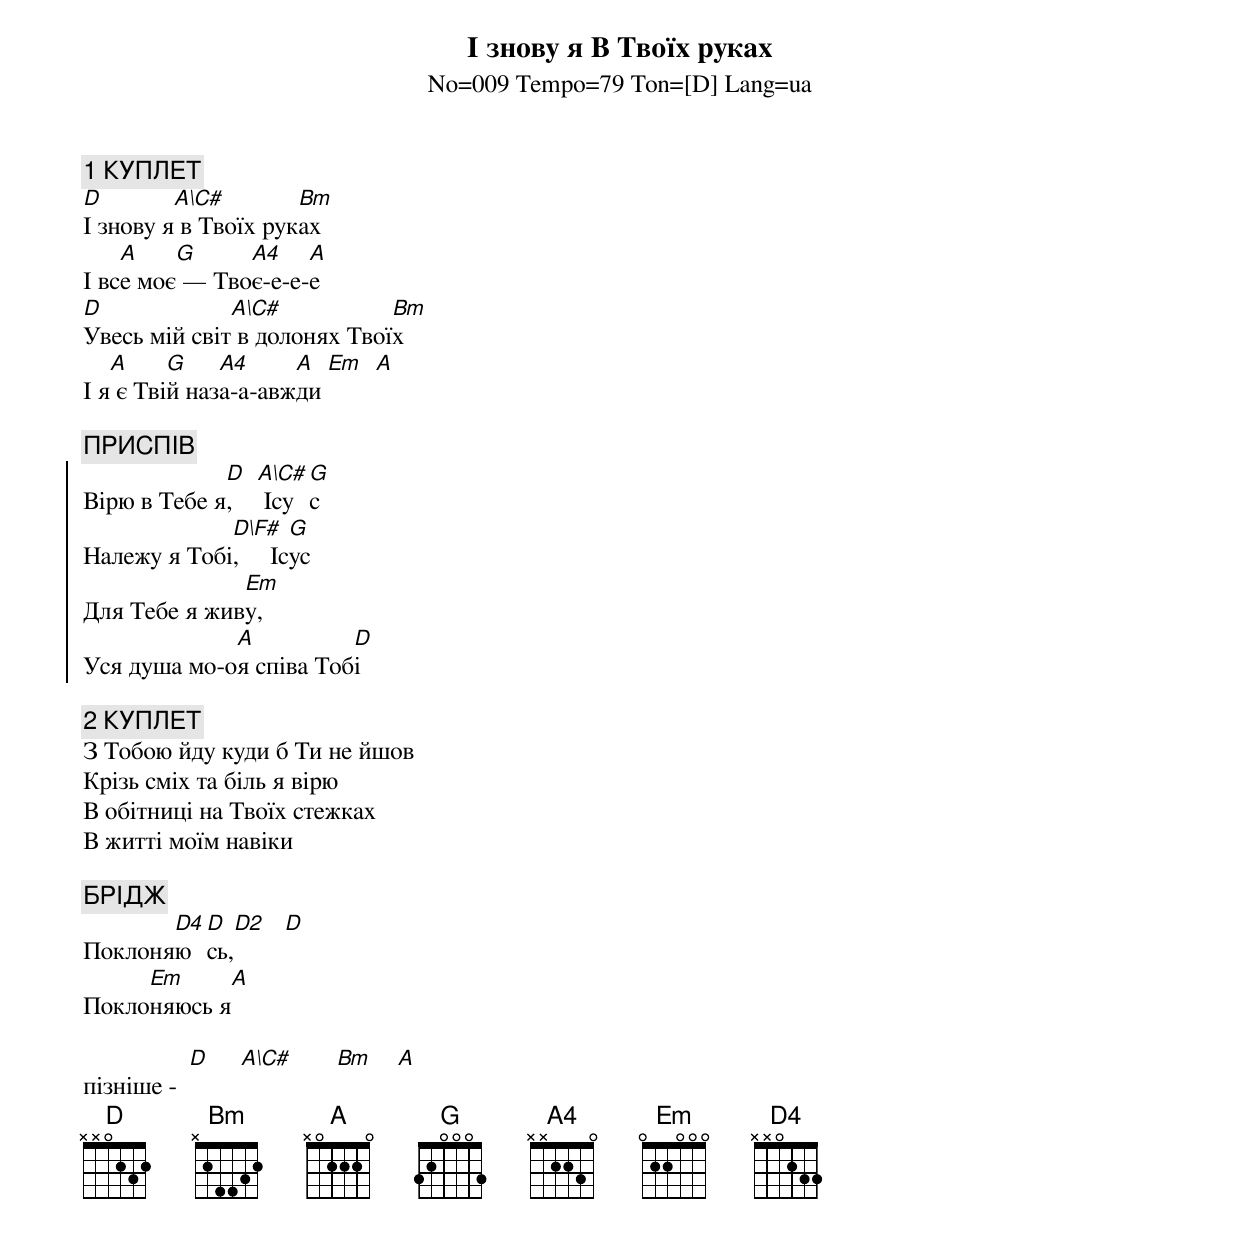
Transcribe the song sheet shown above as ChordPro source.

{title:І знову я В Твоїх руках}
{subtitle:No=009 Tempo=79 Ton=[D] Lang=ua}

{c: 1 КУПЛЕТ}
[D]І знову я[A\C#] в Твоїх рук[Bm]ах
І вс[A]е моє[G] — Тво[A4]є-е-е-[A]е
[D]Увесь мій світ[A\C#] в долонях Твої[Bm]х
І я[A] є Тві[G]й наз[A4]а-а-авж[A]ди [Em]  [A]

{c: ПРИСПІВ}
{soc}
Вірю в Тебе я[D],    [A\C#] Ісу[G]с
Належу я Тобі[D\F#],     Іс[G]ус
Для Тебе я жив[Em]у,
Уся душа мо-о[A]я співа Тоб[D]і
{eoc}

{c: 2 КУПЛЕТ}
З Тобою йду куди б Ти не йшов
Крізь сміх та біль я вірю
В обітниці на Твоїх стежках
В житті моїм навіки

{c: БРІДЖ}
{sob}
Поклоня[D4]ю[D]сь,[D2]   [D]
Покло[Em]няюсь я[A]
{eob}

пізніше -  [D]     [A\C#]       [Bm]    [A]
